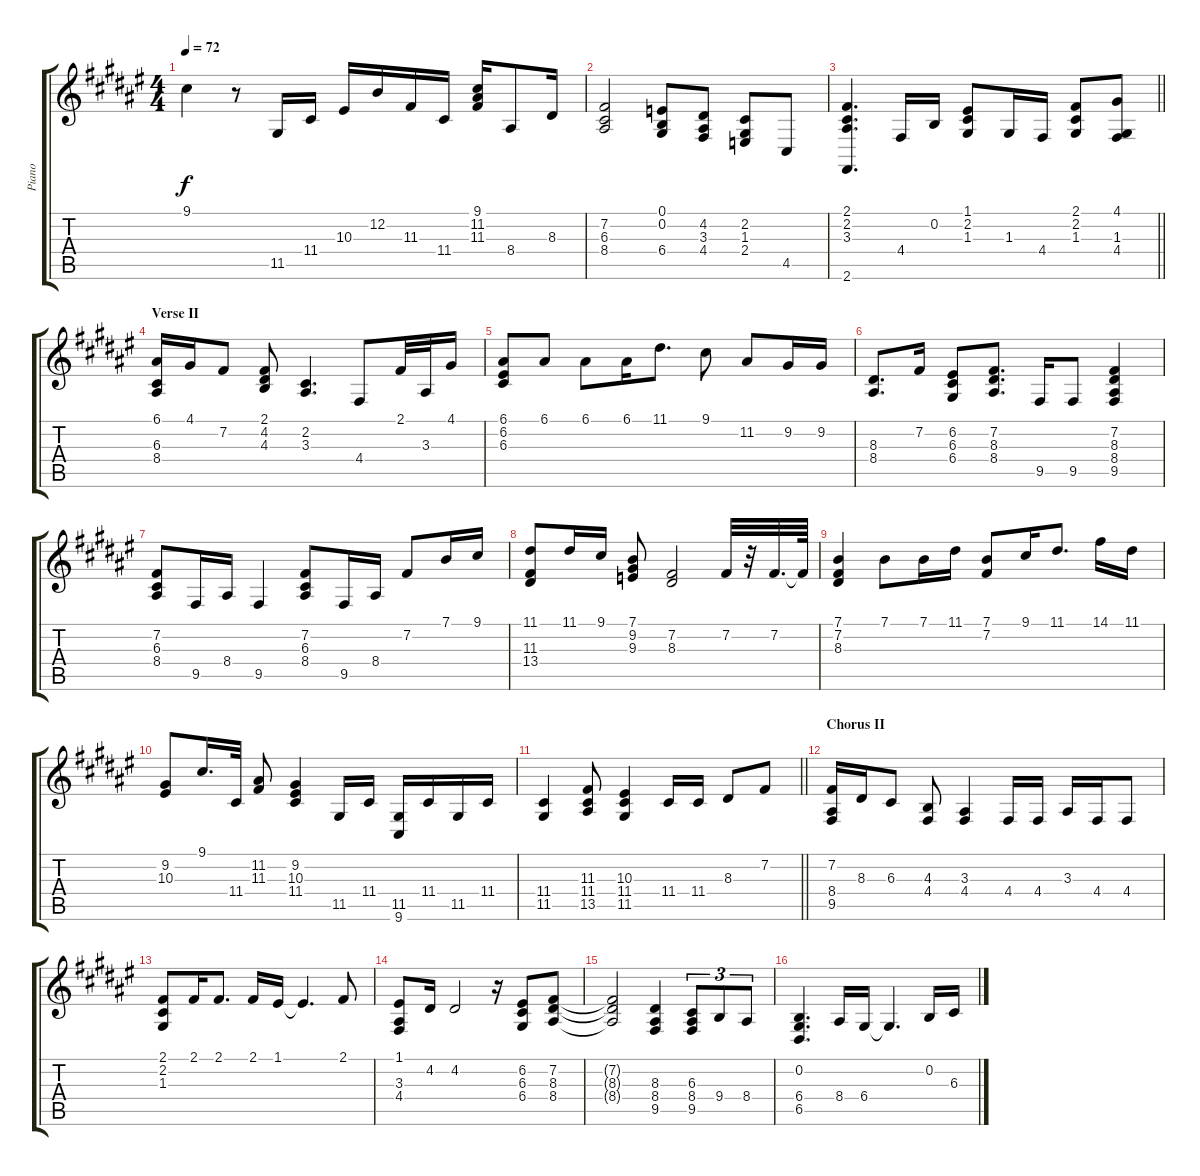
\track ("Piano" "Piano") {instrument acousticgrandpiano}
\staff {score tabs}
\tuning (E4 B3 G3 D3 A2 E2) {hide}
\ts (4 4)
\tempo 72
\clef g2
\ks f#
9.1{t}.4{dy f} r.8 11.5.16 11.4.16 10.3.16 12.2.16 11.3.16 11.4.16 (9.1 11.2 11.3).16 8.4.8 8.3.16 |
(7.2 6.3 8.4).2 (0.1 0.2 6.4).8 (4.2 3.3 4.4).8 (2.2 1.3 2.4).8 4.5.8 |
\barLineRight lightlight
(2.1 2.2 3.3 2.6).4{d} 4.4.16 0.2.16 (1.1 2.2 1.3).8 1.3.16 4.4.16 (2.1 2.2 1.3).8 (4.1 1.3 4.4).8 |
\section ("" "Verse II")
(6.1 6.3 8.4).16 4.1.16 7.2.8 (2.1 4.2 4.3).8 (2.2 3.3).4{d} 4.4.8 2.1.32 3.3.32 4.1.16 |
(6.1 6.2 6.3).8 6.1.8 6.1.8 6.1.16 11.1.8{d} 9.1.8 11.2.8 9.2.16 9.2.16 |
(8.3 8.4).8{d} 7.2.16 (6.2 6.3 6.4).8 (7.2 8.3 8.4).8{d} 9.5.16 9.5.8 (7.2 8.3 8.4 9.5).4 |
(7.2 6.3 8.4).8 9.5.16 8.4.16 9.5.4 (7.2 6.3 8.4).8 9.5.16 8.4.16 7.2.8 7.1.16 9.1.16 |
(11.1 11.3 13.4).8 11.1.16 9.1.16 (7.1 9.2 9.3).8 (7.2 8.3).2 7.2.32 r.32 7.2.32{d} 7.2{t}.64 |
(7.1 7.2 8.3).4 7.1.8 7.1.16 11.1.16 (7.1 7.2).8 9.1.16 11.1.8{d} 14.1.16 11.1.16 |
(9.2 10.3).8 9.1.16{d} 11.4.32 (11.2 11.3).8 (9.2 10.3 11.4).4 11.5.16 11.4.16 (11.5 9.6).16 11.4.16 11.5.16 11.4.16 |
\barLineRight lightlight
(11.4 11.5).4 (11.3 11.4 13.5).8 (10.3 11.4 11.5).4 11.4.16 11.4.16 8.3.8 7.2.8 |
\section ("" "Chorus II")
(7.2 8.4 9.5).16 8.3.16 6.3.8 (4.3 4.4).8 (3.3 4.4).4 4.4.16 4.4.16 3.3.16 4.4.16 4.4.8 |
(2.1 2.2 1.3).8 2.1.16 2.1.8{d} 2.1.16 1.1.16 1.1{t}.4{d} 2.1.8 |
(1.1 3.3 4.4).8 4.2.16 4.2.2 r.16 (6.2 6.3 6.4).8 (7.2 8.3 8.4).8 |
(7.2{t} 8.3{t} 8.4{t}).2 (8.3 8.4 9.5).4 (6.3 8.4 9.5).8{tu (3 2)} 9.4.8{tu (3 2)} 8.4.8{tu (3 2)} |
(0.2 6.4 6.5).4{d} 8.4.16 6.4.16 6.4{t}.4{d} 0.2.16 6.3.16
